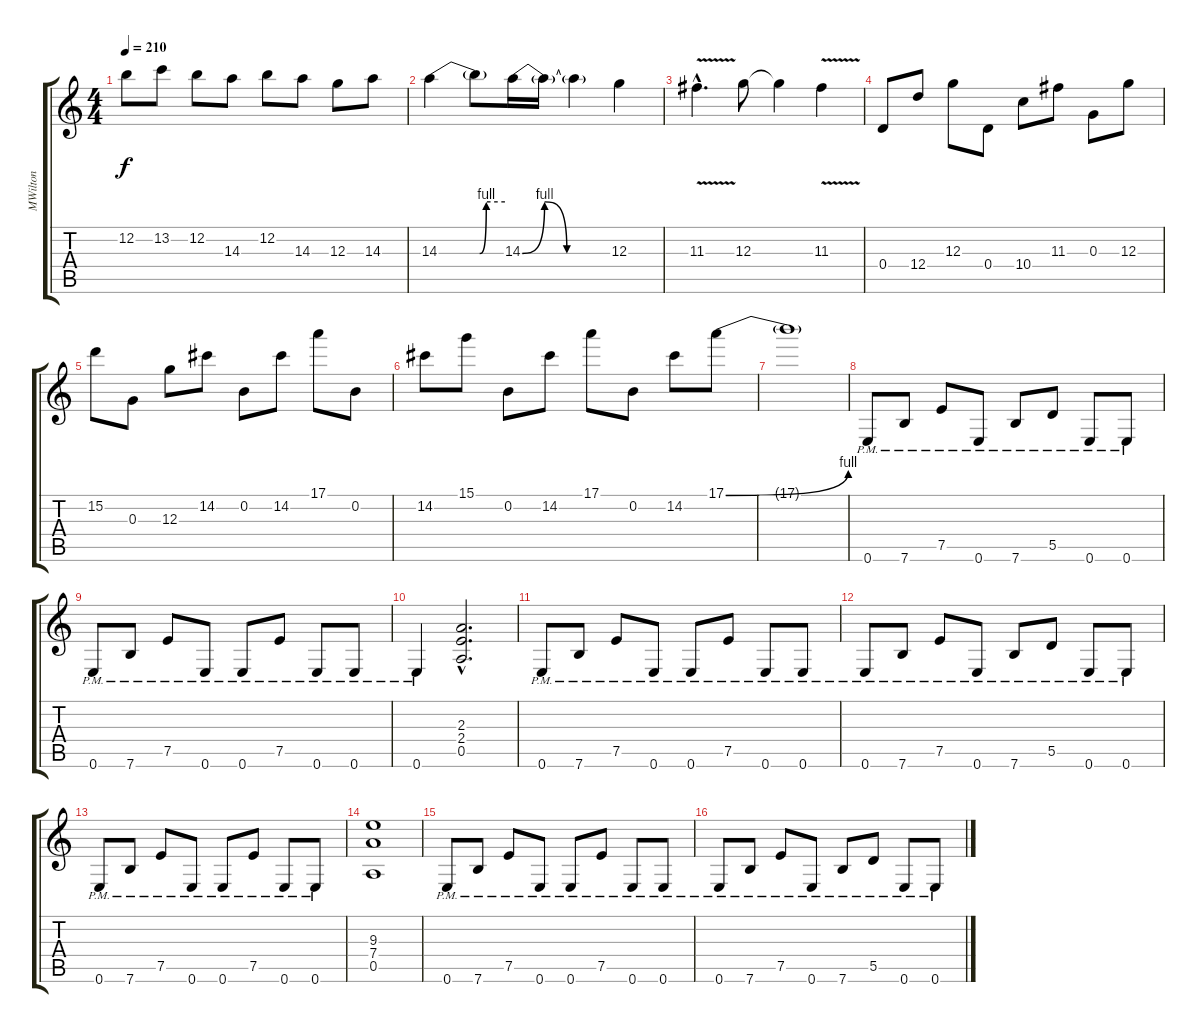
\track ("MWilton" "MWilton") {instrument distortionguitar}
\staff {score tabs}
\tuning (E4 B3 G3 D3 A2 E2) {hide}
\ts (4 4)
\tempo 210
\clef g2
\ks c
12.2.8{dy f} 13.2.8 12.2.8 14.3.8 12.2.8 14.3.8 12.3.8 14.3.8 |
14.3{be (custom 0 0 30 0 37 0 43 4 60 4)}.4 14.3{t}.8 14.3{be (custom 0 0 15 4 30 0 60 0)}.16 14.3{t}.16 14.3{t}.4 12.3.4 |
11.3{v hac}.4{d} 12.3.8 12.3{t}.4 11.3{v}.4 |
0.4.8 12.4.8 12.3.8 0.4.8 10.4.8 11.3.8 0.3.8 12.3.8 |
15.2.8 0.3.8 12.3.8 14.2.8 0.2.8 14.2.8 17.1.8 0.2.8 |
14.2.8 15.1.8 0.2.8 14.2.8 17.1.8 0.2.8 14.2.8 17.1{be (bend 0 0 60 4)}.8 |
17.1{t}.1 |
0.6{pm}.8 7.6{pm}.8 7.5{pm}.8 0.6{pm}.8 7.6{pm}.8 5.5{pm}.8 0.6{pm}.8 0.6{pm}.8 |
0.6{pm}.8 7.6{pm}.8 7.5{pm}.8 0.6{pm}.8 0.6{pm}.8 7.5{pm}.8 0.6{pm}.8 0.6{pm}.8 |
0.6{pm}.4 (2.3{hac} 2.4{hac} 0.5{hac}).2{d} |
0.6{pm}.8 7.6{pm}.8 7.5{pm}.8 0.6{pm}.8 0.6{pm}.8 7.5{pm}.8 0.6{pm}.8 0.6{pm}.8 |
0.6{pm}.8 7.6{pm}.8 7.5{pm}.8 0.6{pm}.8 7.6{pm}.8 5.5{pm}.8 0.6{pm}.8 0.6{pm}.8 |
0.6{pm}.8 7.6{pm}.8 7.5{pm}.8 0.6{pm}.8 0.6{pm}.8 7.5{pm}.8 0.6{pm}.8 0.6{pm}.8 |
(9.3 7.4 0.5).1 |
0.6{pm}.8 7.6{pm}.8 7.5{pm}.8 0.6{pm}.8 0.6{pm}.8 7.5{pm}.8 0.6{pm}.8 0.6{pm}.8 |
0.6{pm}.8 7.6{pm}.8 7.5{pm}.8 0.6{pm}.8 7.6{pm}.8 5.5{pm}.8 0.6{pm}.8 0.6{pm}.8
